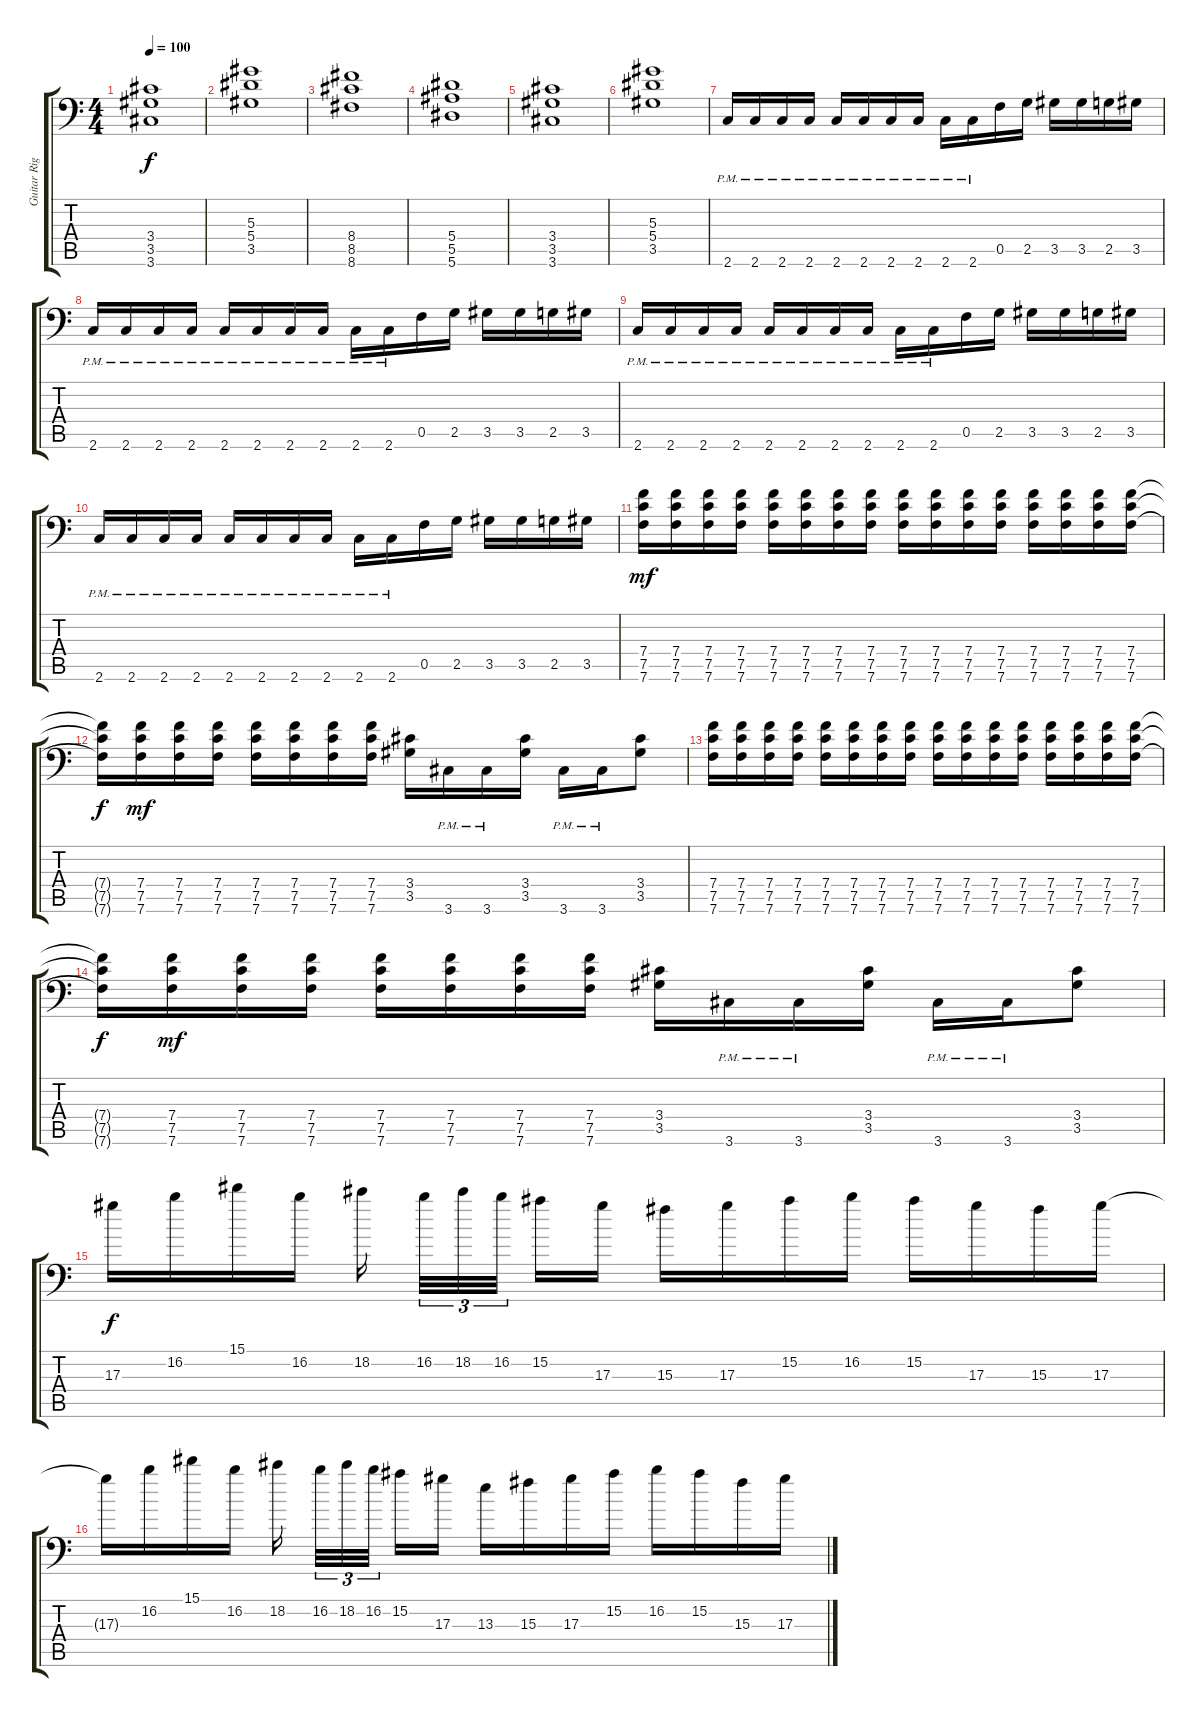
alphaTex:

\track ("Guitar Right" "Guitar Rig") {instrument distortionguitar}
\staff {score tabs}
\tuning (C4 G3 Eb3 Bb2 F2 Bb1) {hide}
\ts (4 4)
\tempo 100
\clef f4
\ks c
(3.4 3.5 3.6).1{dy f} |
(5.3 5.4 3.5).1 |
(8.4 8.5 8.6).1 |
(5.4 5.5 5.6).1 |
(3.4 3.5 3.6).1 |
(5.3 5.4 3.5).1 |
2.6{pm}.16 2.6{pm}.16 2.6{pm}.16 2.6{pm}.16 2.6{pm}.16 2.6{pm}.16 2.6{pm}.16 2.6{pm}.16 2.6{pm}.16 2.6{pm}.16 0.5.16 2.5.16 3.5.16 3.5.16 2.5.16 3.5.16 |
2.6{pm}.16 2.6{pm}.16 2.6{pm}.16 2.6{pm}.16 2.6{pm}.16 2.6{pm}.16 2.6{pm}.16 2.6{pm}.16 2.6{pm}.16 2.6{pm}.16 0.5.16 2.5.16 3.5.16 3.5.16 2.5.16 3.5.16 |
2.6{pm}.16 2.6{pm}.16 2.6{pm}.16 2.6{pm}.16 2.6{pm}.16 2.6{pm}.16 2.6{pm}.16 2.6{pm}.16 2.6{pm}.16 2.6{pm}.16 0.5.16 2.5.16 3.5.16 3.5.16 2.5.16 3.5.16 |
2.6{pm}.16 2.6{pm}.16 2.6{pm}.16 2.6{pm}.16 2.6{pm}.16 2.6{pm}.16 2.6{pm}.16 2.6{pm}.16 2.6{pm}.16 2.6{pm}.16 0.5.16 2.5.16 3.5.16 3.5.16 2.5.16 3.5.16 |
(7.4 7.5 7.6).16{dy mf} (7.4 7.5 7.6).16 (7.4 7.5 7.6).16 (7.4 7.5 7.6).16 (7.4 7.5 7.6).16 (7.4 7.5 7.6).16 (7.4 7.5 7.6).16 (7.4 7.5 7.6).16 (7.4 7.5 7.6).16 (7.4 7.5 7.6).16 (7.4 7.5 7.6).16 (7.4 7.5 7.6).16 (7.4 7.5 7.6).16 (7.4 7.5 7.6).16 (7.4 7.5 7.6).16 (7.4 7.5 7.6).16 |
(7.4{t} 7.5{t} 7.6{t}).16{dy f} (7.4 7.5 7.6).16{dy mf} (7.4 7.5 7.6).16 (7.4 7.5 7.6).16 (7.4 7.5 7.6).16 (7.4 7.5 7.6).16 (7.4 7.5 7.6).16 (7.4 7.5 7.6).16 (3.4 3.5).16 3.6{pm}.16 3.6{pm}.16 (3.4 3.5).16 3.6{pm}.16 3.6{pm}.16 (3.4 3.5).8 |
(7.4 7.5 7.6).16 (7.4 7.5 7.6).16 (7.4 7.5 7.6).16 (7.4 7.5 7.6).16 (7.4 7.5 7.6).16 (7.4 7.5 7.6).16 (7.4 7.5 7.6).16 (7.4 7.5 7.6).16 (7.4 7.5 7.6).16 (7.4 7.5 7.6).16 (7.4 7.5 7.6).16 (7.4 7.5 7.6).16 (7.4 7.5 7.6).16 (7.4 7.5 7.6).16 (7.4 7.5 7.6).16 (7.4 7.5 7.6).16 |
(7.4{t} 7.5{t} 7.6{t}).16{dy f} (7.4 7.5 7.6).16{dy mf} (7.4 7.5 7.6).16 (7.4 7.5 7.6).16 (7.4 7.5 7.6).16 (7.4 7.5 7.6).16 (7.4 7.5 7.6).16 (7.4 7.5 7.6).16 (3.4 3.5).16 3.6{pm}.16 3.6{pm}.16 (3.4 3.5).16 3.6{pm}.16 3.6{pm}.16 (3.4 3.5).8 |
17.3.16{dy f} 16.2.16 15.1.16 16.2.16 18.2.16{beam splitsecondary} 16.2.32{tu (3 2)} 18.2.32{tu (3 2)} 16.2.32{tu (3 2) beam splitsecondary} 15.2.16 17.3.16 15.3.16 17.3.16 15.2.16 16.2.16 15.2.16 17.3.16 15.3.16 17.3.16 |
17.3{t}.16 16.2.16 15.1.16 16.2.16 18.2.16{beam splitsecondary} 16.2.32{tu (3 2)} 18.2.32{tu (3 2)} 16.2.32{tu (3 2) beam splitsecondary} 15.2.16 17.3.16 13.3.16 15.3.16 17.3.16 15.2.16 16.2.16 15.2.16 15.3.16 17.3.16
